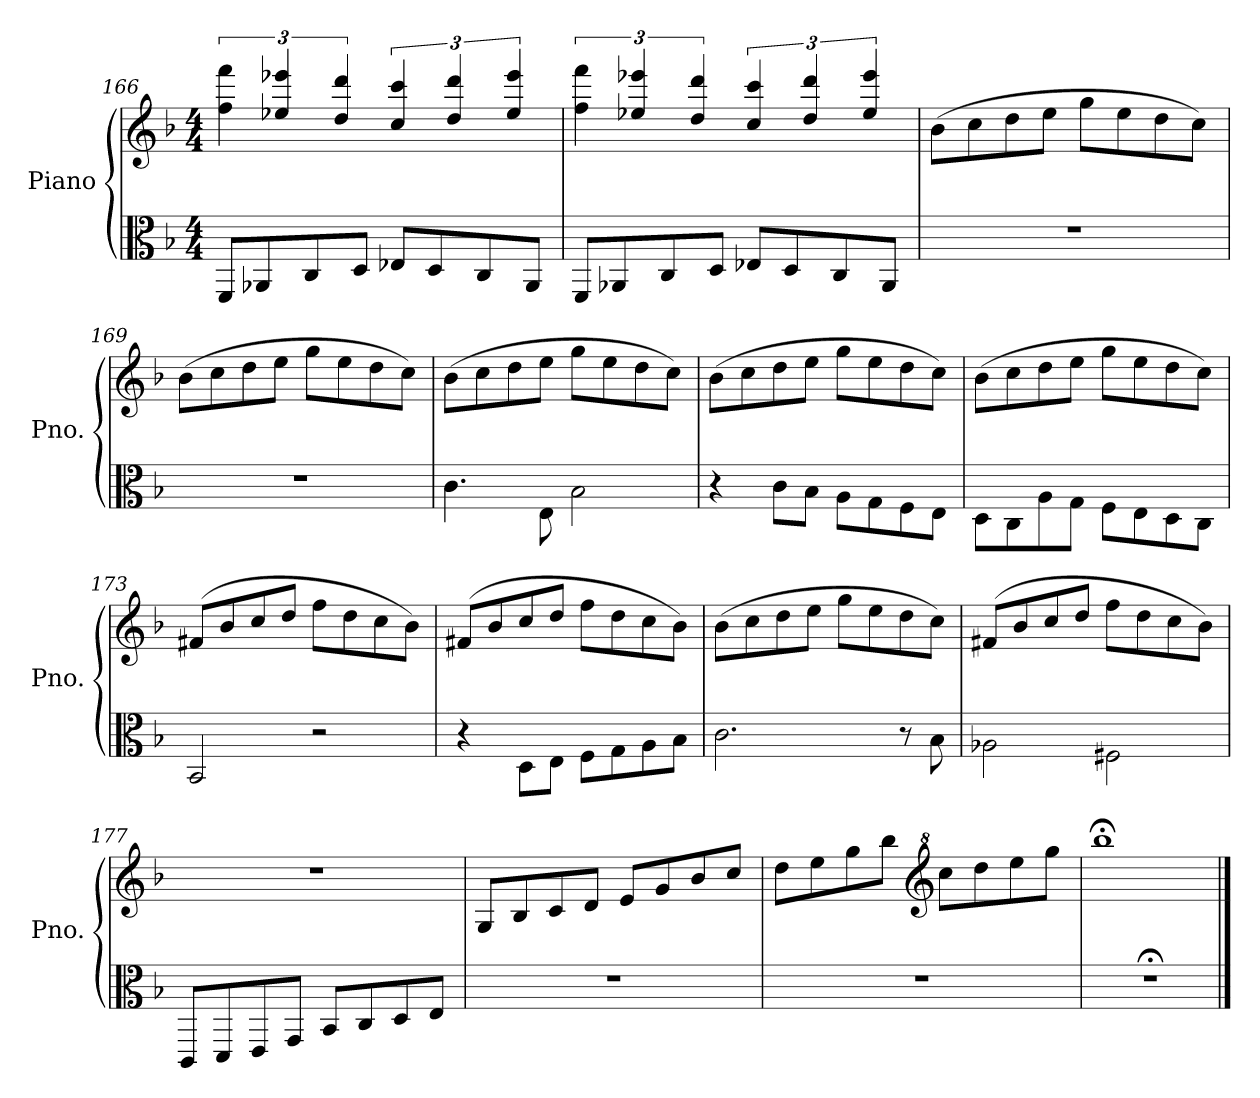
**kern	**kern
*part1	*part1
*staff2	*staff1
*I"Piano	*
*I'Pno.	*
*clefC3	*clefG2
*k[b-]	*k[b-]
*M4/4	*M4/4
=166	=166
8FF/L	6ff\ 6fff\
8AA-X/	.
.	6ee-X/ 6eee-X/
8C/	.
.	6dd/ 6ddd/
8D/J	.
8E-X/L	6cc/ 6ccc/
8D/	.
.	6dd/ 6ddd/
8C/	.
.	6ee-/ 6eee-/
8AA-/J	.
!!LO:LB:g=z
=167	=167
8FF/L	6ff\ 6fff\
8AA-X/	.
.	6ee-X/ 6eee-X/
8C/	.
.	6dd/ 6ddd/
8D/J	.
8E-X/L	6cc/ 6ccc/
8D/	.
.	6dd/ 6ddd/
8C/	.
.	6ee-/ 6eee-/
8AA-/J	.
=168	=168
1r	(>8b-\L
.	8cc\
.	8dd\
.	8ee\J
.	8gg\L
.	8ee\
.	8dd\
.	8cc\J)
=169	=169
1r	(>8b-\L
.	8cc\
.	8dd\
.	8ee\J
.	8gg\L
.	8ee\
.	8dd\
.	8cc\J)
=170	=170
4.c\	(>8b-\L
.	8cc\
.	8dd\
8E\	8ee\J
2B-\	8gg\L
.	8ee\
.	8dd\
.	8cc\J)
=171	=171
4r	(>8b-\L
.	8cc\
8c\L	8dd\
8B-\J	8ee\J
8A\L	8gg\L
8G\	8ee\
8F\	8dd\
8E\J	8cc\J)
!!LO:PB:g=z
=172	=172
8D\L	(>8b-\L
8C\	8cc\
8A\	8dd\
8G\J	8ee\J
8F\L	8gg\L
8E\	8ee\
8D\	8dd\
8C\J	8cc\J)
=173	=173
2BB-/	(>8f#X/L
.	8b-/
.	8cc/
.	8dd/J
2r	8ff\L
.	8dd\
.	8cc\
.	8b-\J)
=174	=174
4r	(>8f#X/L
.	8b-/
8D\L	8cc/
8E\J	8dd/J
8F\L	8ff\L
8G\	8dd\
8A\	8cc\
8B-\J	8b-\J)
=175	=175
2.c\	(>8b-\L
.	8cc\
.	8dd\
.	8ee\J
.	8gg\L
.	8ee\
8r	8dd\
8B-\	8cc\J)
=176	=176
2A-X\	(>8f#X/L
.	8b-/
.	8cc/
.	8dd/J
2F#X\	8ff\L
.	8dd\
.	8cc\
.	8b-\J)
!!LO:LB:g=z
=177	=177
8CC/L	1r
8DD/	.
8EE/	.
8GG/J	.
8BB-/L	.
8C/	.
8D/	.
8E/J	.
=178	=178
1r	8G/L
.	8B-/
.	8c/
.	8d/J
.	8e/L
.	8g/
.	8b-/
.	8cc/J
=179	=179
1r	8dd\L
.	8ee\
.	8gg\
.	8bb-\J
*	*clefG^2
.	8ccc\L
.	8ddd\
.	8eee\
.	8ggg\J
=180	=180
1r;<	1bbb-;<
==	==
*-	*-
